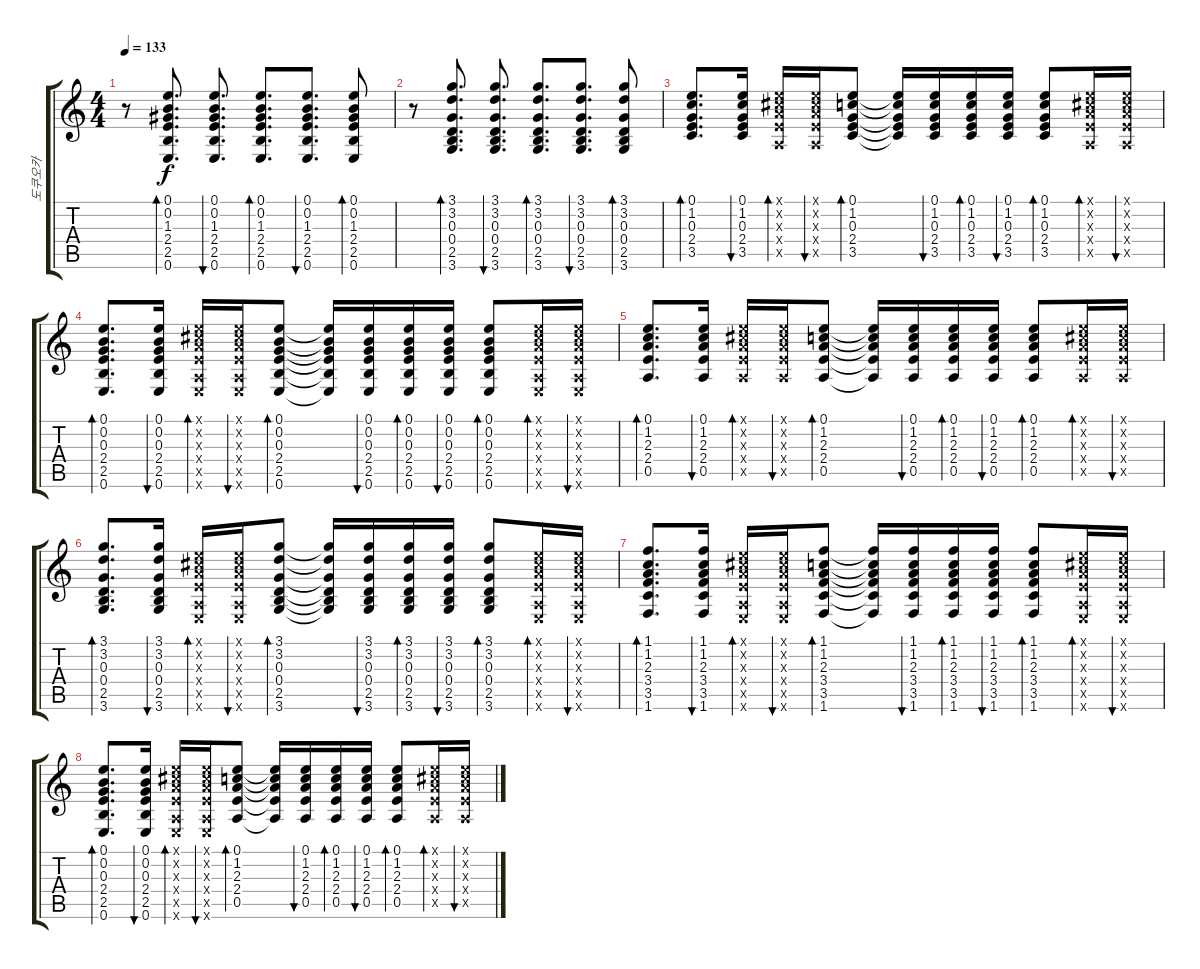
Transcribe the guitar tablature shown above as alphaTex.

\track ("도쿠오카" "도쿠오카") {instrument acousticguitarsteel}
\staff {score tabs}
\tuning (E4 B3 G3 D3 A2 E2) {hide}
\ts (4 4)
\tempo 133
\clef g2
\ks c
r.8{dy f} (0.1 0.2 1.3 2.4 2.5 0.6).8{d bd 30} (0.1 0.2 1.3 2.4 2.5 0.6).8{d bu 30} (0.1 0.2 1.3 2.4 2.5 0.6).8{d bd 30} (0.1 0.2 1.3 2.4 2.5 0.6).8{d bu 30} (0.1 0.2 1.3 2.4 2.5 0.6).8{bd 30} |
r.8 (3.1 3.2 0.3 0.4 2.5 3.6).8{d bd 30} (3.1 3.2 0.3 0.4 2.5 3.6).8{d bu 30} (3.1 3.2 0.3 0.4 2.5 3.6).8{d bd 30} (3.1 3.2 0.3 0.4 2.5 3.6).8{d bu 30} (3.1 3.2 0.3 0.4 2.5 3.6).8{bd 30} |
(0.1 1.2 0.3 2.4 3.5).8{d bd 30} (0.1 1.2 0.3 2.4 3.5).16{bu 30} (0.1{x} 2.2{x} 2.3{x} 2.4{x} 0.5{x}).16{bd 30} (0.1{x} 2.2{x} 2.3{x} 2.4{x} 0.5{x}).16{bu 30} (0.1 1.2 0.3 2.4 3.5).8{bd 30} (0.1{t} 1.2{t} 0.3{t} 2.4{t} 3.5{t}).16 (0.1 1.2 0.3 2.4 3.5).16{bu 30} (0.1 1.2 0.3 2.4 3.5).16{bd 30} (0.1 1.2 0.3 2.4 3.5).16{bu 30} (0.1 1.2 0.3 2.4 3.5).8{bd 30} (0.1{x} 2.2{x} 2.3{x} 2.4{x} 0.5{x}).16{bd 30} (0.1{x} 2.2{x} 2.3{x} 2.4{x} 0.5{x}).16{bu 30} |
(0.1 0.2 0.3 2.4 2.5 0.6).8{d bd 30} (0.1 0.2 0.3 2.4 2.5 0.6).16{bu 30} (0.1{x} 2.2{x} 2.3{x} 2.4{x} 0.5{x} 0.6{x}).16{bd 30} (0.1{x} 2.2{x} 2.3{x} 2.4{x} 0.5{x} 0.6{x}).16{bu 30} (0.1 0.2 0.3 2.4 2.5 0.6).8{bd 30} (0.1{t} 0.2{t} 0.3{t} 2.4{t} 2.5{t} 0.6{t}).16 (0.1 0.2 0.3 2.4 2.5 0.6).16{bu 30} (0.1 0.2 0.3 2.4 2.5 0.6).16{bd 30} (0.1 0.2 0.3 2.4 2.5 0.6).16{bu 30} (0.1 0.2 0.3 2.4 2.5 0.6).8{bd 30} (0.1{x} 2.2{x} 2.3{x} 2.4{x} 0.5{x} 0.6{x}).16{bd 30} (0.1{x} 2.2{x} 2.3{x} 2.4{x} 0.5{x} 0.6{x}).16{bu 30} |
(0.1 1.2 2.3 2.4 0.5).8{d bd 30} (0.1 1.2 2.3 2.4 0.5).16{bu 30} (0.1{x} 2.2{x} 2.3{x} 2.4{x} 0.5{x}).16{bd 30} (0.1{x} 2.2{x} 2.3{x} 2.4{x} 0.5{x}).16{bu 30} (0.1 1.2 2.3 2.4 0.5).8{bd 30} (0.1{t} 1.2{t} 2.3{t} 2.4{t} 0.5{t}).16 (0.1 1.2 2.3 2.4 0.5).16{bu 30} (0.1 1.2 2.3 2.4 0.5).16{bd 30} (0.1 1.2 2.3 2.4 0.5).16{bu 30} (0.1 1.2 2.3 2.4 0.5).8{bd 30} (0.1{x} 2.2{x} 2.3{x} 2.4{x} 0.5{x}).16{bd 30} (0.1{x} 2.2{x} 2.3{x} 2.4{x} 0.5{x}).16{bu 30} |
(3.1 3.2 0.3 0.4 2.5 3.6).8{d bd 30} (3.1 3.2 0.3 0.4 2.5 3.6).16{bu 30} (0.1{x} 2.2{x} 2.3{x} 2.4{x} 0.5{x} 0.6{x}).16{bd 30} (0.1{x} 2.2{x} 2.3{x} 2.4{x} 0.5{x} 0.6{x}).16{bu 30} (3.1 3.2 0.3 0.4 2.5 3.6).8{bd 30} (3.1{t} 3.2{t} 0.3{t} 0.4{t} 2.5{t} 3.6{t}).16 (3.1 3.2 0.3 0.4 2.5 3.6).16{bu 30} (3.1 3.2 0.3 0.4 2.5 3.6).16{bd 30} (3.1 3.2 0.3 0.4 2.5 3.6).16{bu 30} (3.1 3.2 0.3 0.4 2.5 3.6).8{bd 30} (0.1{x} 2.2{x} 2.3{x} 2.4{x} 0.5{x} 0.6{x}).16{bd 30} (0.1{x} 2.2{x} 2.3{x} 2.4{x} 0.5{x} 0.6{x}).16{bu 30} |
(1.1 1.2 2.3 3.4 3.5 1.6).8{d bd 30} (1.1 1.2 2.3 3.4 3.5 1.6).16{bu 30} (0.1{x} 2.2{x} 2.3{x} 2.4{x} 0.5{x} 0.6{x}).16{bd 30} (0.1{x} 2.2{x} 2.3{x} 2.4{x} 0.5{x} 0.6{x}).16{bu 30} (1.1 1.2 2.3 3.4 3.5 1.6).8{bd 30} (1.1{t} 1.2{t} 2.3{t} 3.4{t} 3.5{t} 1.6{t}).16 (1.1 1.2 2.3 3.4 3.5 1.6).16{bu 30} (1.1 1.2 2.3 3.4 3.5 1.6).16{bd 30} (1.1 1.2 2.3 3.4 3.5 1.6).16{bu 30} (1.1 1.2 2.3 3.4 3.5 1.6).8{bd 30} (0.1{x} 2.2{x} 2.3{x} 2.4{x} 0.5{x} 0.6{x}).16{bd 30} (0.1{x} 2.2{x} 2.3{x} 2.4{x} 0.5{x} 0.6{x}).16{bu 30} |
(0.1 0.2 0.3 2.4 2.5 0.6).8{d bd 30} (0.1 0.2 0.3 2.4 2.5 0.6).16{bu 30} (0.1{x} 2.2{x} 2.3{x} 2.4{x} 0.5{x} 0.6{x}).16{bd 30} (0.1{x} 2.2{x} 2.3{x} 2.4{x} 0.5{x} 0.6{x}).16{bu 30} (0.1 1.2 2.3 2.4 0.5).8{bd 30} (0.1{t} 1.2{t} 2.3{t} 2.4{t} 0.5{t}).16 (0.1 1.2 2.3 2.4 0.5).16{bu 30} (0.1 1.2 2.3 2.4 0.5).16{bd 30} (0.1 1.2 2.3 2.4 0.5).16{bu 30} (0.1 1.2 2.3 2.4 0.5).8{bd 30} (0.1{x} 2.2{x} 2.3{x} 2.4{x} 0.5{x}).16{bd 30} (0.1{x} 2.2{x} 2.3{x} 2.4{x} 0.5{x}).16{bu 30}
